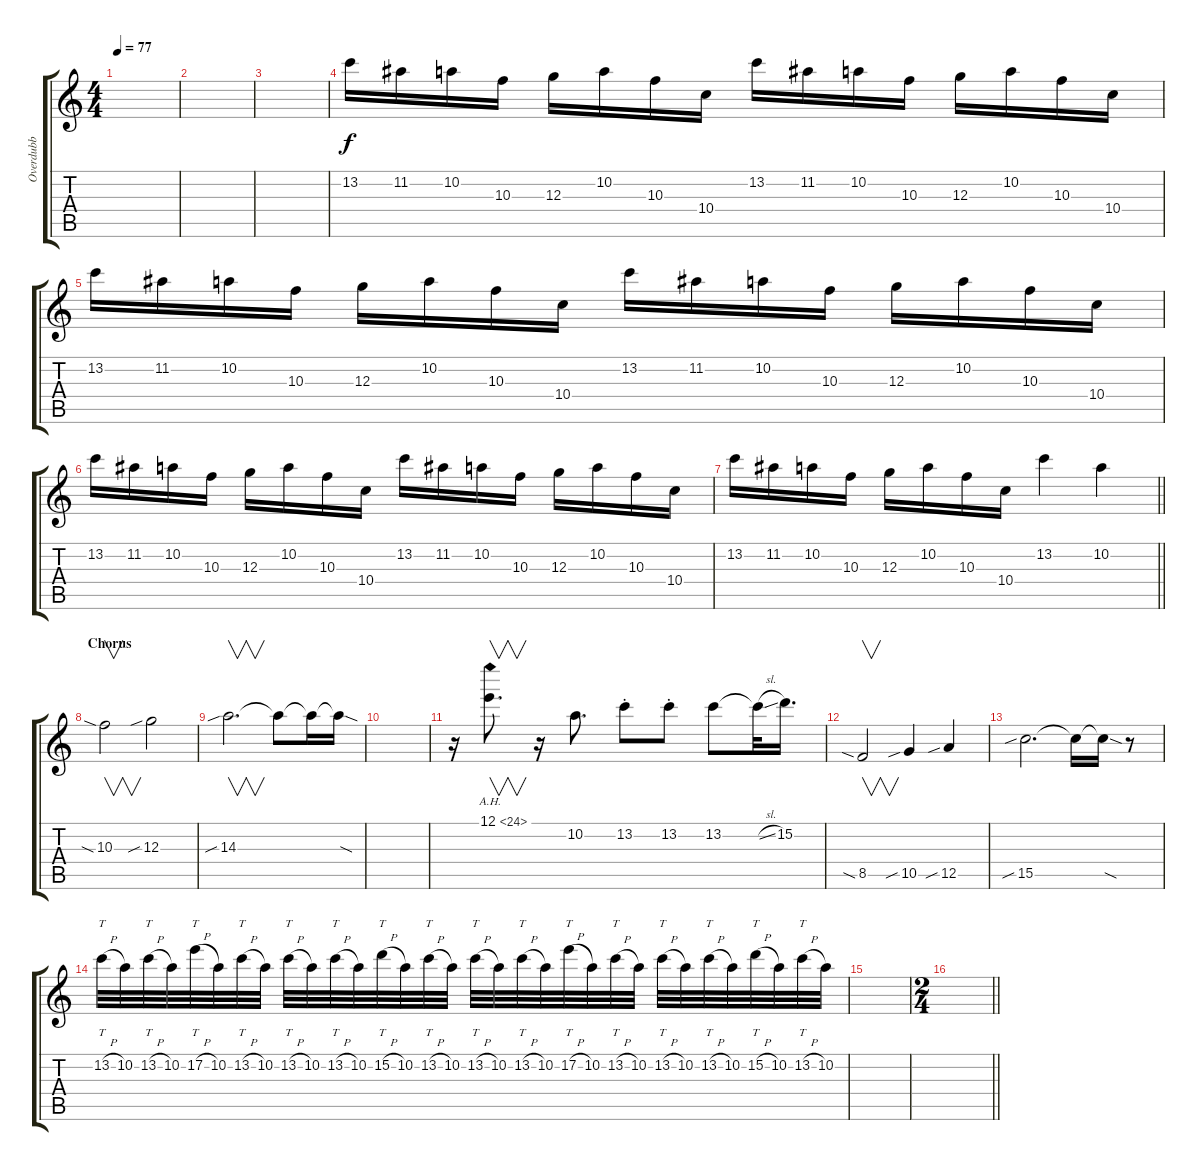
\track ("Overdubb" "Overdubb") {instrument overdrivenguitar}
\staff {score tabs}
\tuning (E4 B3 G3 D3 A2 E2) {hide}
\ts (4 4)
\tempo 77
\clef g2
\ks c
|
|
|
13.2.16 11.2.16 10.2.16 10.3.16 12.3.16 10.2.16 10.3.16 10.4.16 13.2.16 11.2.16 10.2.16 10.3.16 12.3.16 10.2.16 10.3.16 10.4.16 |
13.2.16 11.2.16 10.2.16 10.3.16 12.3.16 10.2.16 10.3.16 10.4.16 13.2.16 11.2.16 10.2.16 10.3.16 12.3.16 10.2.16 10.3.16 10.4.16 |
13.2.16 11.2.16 10.2.16 10.3.16 12.3.16 10.2.16 10.3.16 10.4.16 13.2.16 11.2.16 10.2.16 10.3.16 12.3.16 10.2.16 10.3.16 10.4.16 |
\barLineRight lightlight
13.2.16 11.2.16 10.2.16 10.3.16 12.3.16 10.2.16 10.3.16 10.4.16 13.2.4 10.2.4 |
\section ("" "Chorus")
10.3{sia}.2{v} 12.3{sib}.2 |
14.3{sib}.2{v d} 14.3{t}.8 14.3{t}.16 14.3{sod t}.16 |
|
r.16 12.1{ah 12}.8{v d} r.16 10.2.8{d} 13.2{st}.8 13.2{st}.8 13.2.8 13.2{sl t}.32 15.2.16{d} |
8.5{sia}.2{v} 10.5{sib}.4 12.5{sib}.4 |
15.5{sib}.2{d} 15.5{t}.16 15.5{sod t}.16 r.8 |
13.2{h}.32{tt} 10.2.32 13.2{h}.32{tt} 10.2.32 17.2{h}.32{tt} 10.2.32 13.2{h}.32{tt} 10.2.32 13.2{h}.32{tt} 10.2.32 13.2{h}.32{tt} 10.2.32 15.2{h}.32{tt} 10.2.32 13.2{h}.32{tt} 10.2.32 13.2{h}.32{tt} 10.2.32 13.2{h}.32{tt} 10.2.32 17.2{h}.32{tt} 10.2.32 13.2{h}.32{tt} 10.2.32 13.2{h}.32{tt} 10.2.32 13.2{h}.32{tt} 10.2.32 15.2{h}.32{tt} 10.2.32 13.2{h}.32{tt} 10.2.32 |
|
\ts (2 4)
\barLineRight lightlight
